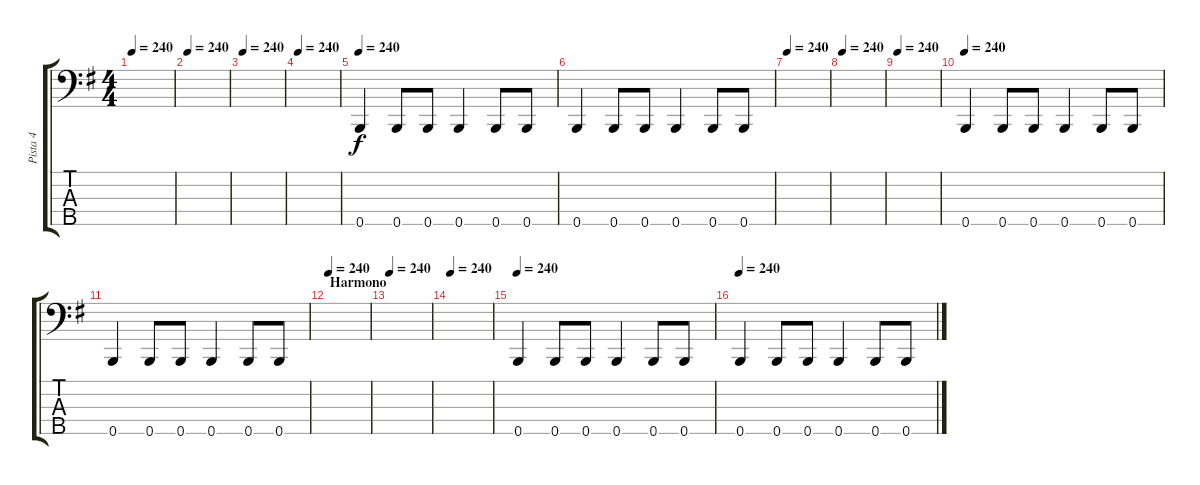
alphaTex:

\track ("Pista 4" "Pista 4") {instrument electricbasspick}
\staff {score tabs}
\tuning (G2 D2 A1 E1 B0) {hide}
\ts (4 4)
\tempo 240
\clef f4
\ks g
|
\tempo 240
|
\tempo 240
|
\tempo 240
|
\tempo 240
0.5.4{instrument slapbass2} 0.5.8 0.5.8 0.5.4 0.5.8 0.5.8 |
0.5.4{instrument slapbass2} 0.5.8 0.5.8 0.5.4 0.5.8 0.5.8 |
\tempo 240
|
\tempo 240
|
\tempo 240
|
\tempo 240
0.5.4{instrument slapbass2} 0.5.8 0.5.8 0.5.4 0.5.8 0.5.8 |
0.5.4{instrument slapbass2} 0.5.8 0.5.8 0.5.4 0.5.8 0.5.8 |
\section ("" "Harmono")
\tempo 240
|
\tempo 240
|
\tempo 240
|
\tempo 240
0.5.4{instrument slapbass2} 0.5.8 0.5.8 0.5.4 0.5.8 0.5.8 |
\tempo 240
0.5.4{instrument slapbass2} 0.5.8 0.5.8 0.5.4 0.5.8 0.5.8
